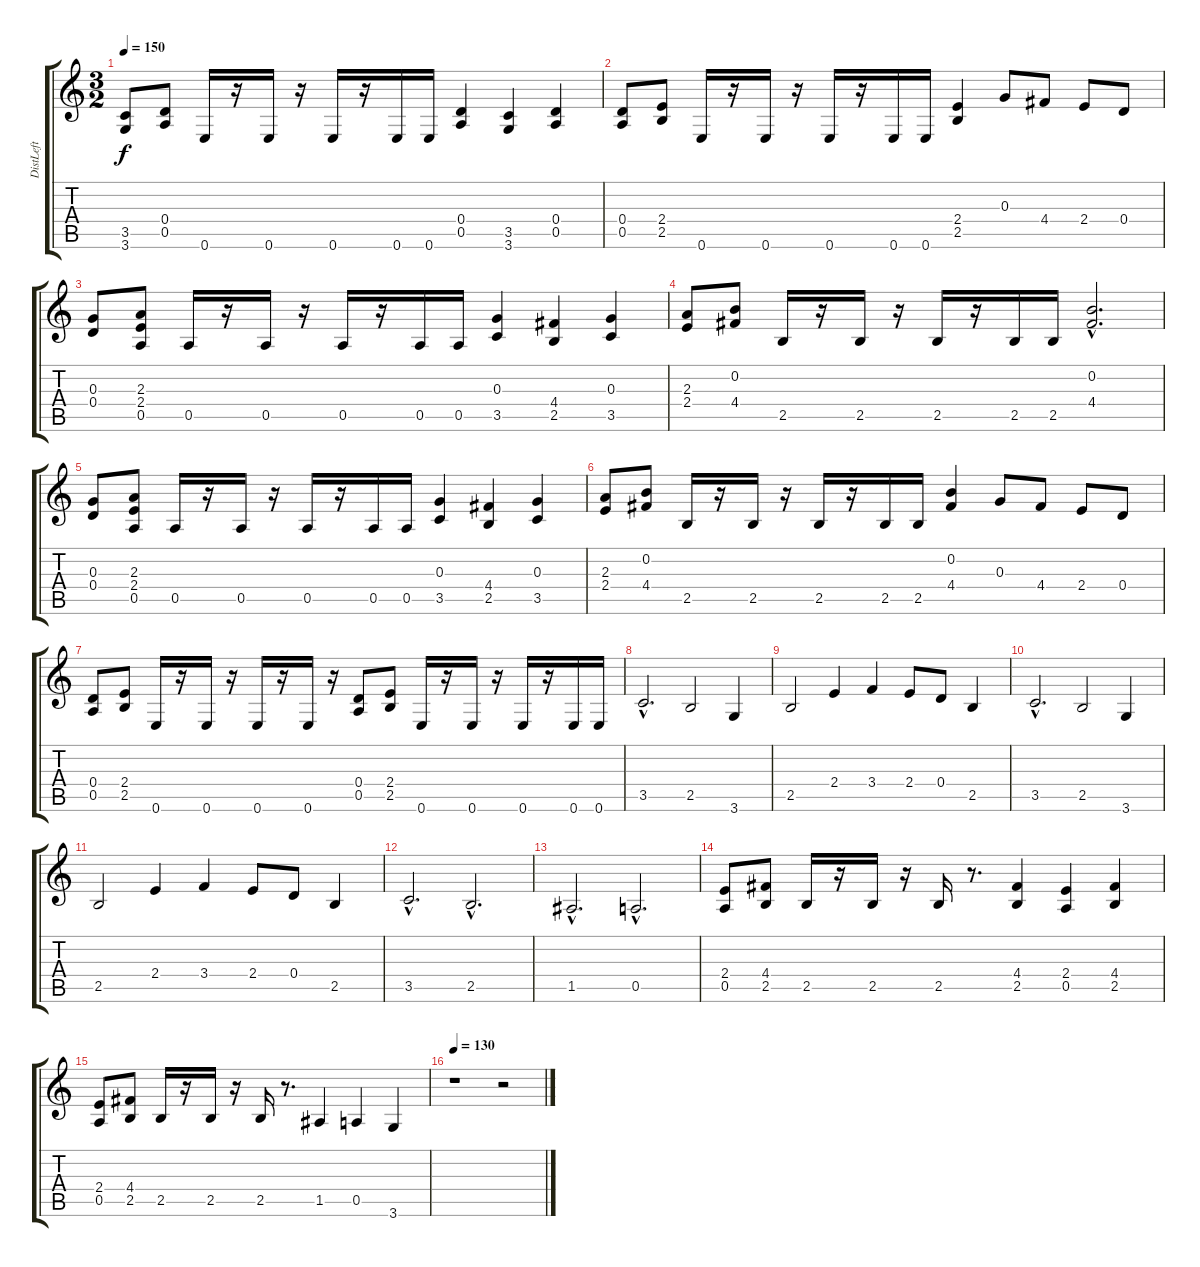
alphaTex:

\track ("DistLeft" "DistLeft") {instrument distortionguitar}
\staff {score tabs}
\tuning (E4 B3 G3 D3 A2 E2) {hide}
\ts (3 2)
\tempo 150
\clef g2
\ks c
(3.5 3.6).8{dy f} (0.4 0.5).8 0.6.16 r.16 0.6.16 r.16 0.6.16 r.16 0.6.16 0.6.16 (0.4 0.5).4 (3.5 3.6).4 (0.4 0.5).4 |
(0.4 0.5).8 (2.4 2.5).8 0.6.16 r.16 0.6.16 r.16 0.6.16 r.16 0.6.16 0.6.16 (2.4 2.5).4 0.3.8 4.4.8 2.4.8 0.4.8 |
(0.3 0.4).8 (2.3 2.4 0.5).8 0.5.16 r.16 0.5.16 r.16 0.5.16 r.16 0.5.16 0.5.16 (0.3 3.5).4 (4.4 2.5).4 (0.3 3.5).4 |
(2.3 2.4).8 (0.2 4.4).8 2.5.16 r.16 2.5.16 r.16 2.5.16 r.16 2.5.16 2.5.16 (0.2{hac} 4.4{hac}).2{d} |
(0.3 0.4).8 (2.3 2.4 0.5).8 0.5.16 r.16 0.5.16 r.16 0.5.16 r.16 0.5.16 0.5.16 (0.3 3.5).4 (4.4 2.5).4 (0.3 3.5).4 |
(2.3 2.4).8 (0.2 4.4).8 2.5.16 r.16 2.5.16 r.16 2.5.16 r.16 2.5.16 2.5.16 (0.2 4.4).4 0.3.8 4.4.8 2.4.8 0.4.8 |
(0.4 0.5).8 (2.4 2.5).8 0.6.16 r.16 0.6.16 r.16 0.6.16 r.16 0.6.16 r.16 (0.4 0.5).8 (2.4 2.5).8 0.6.16 r.16 0.6.16 r.16 0.6.16 r.16 0.6.16 0.6.16 |
3.5{hac}.2{d} 2.5.2 3.6.4 |
2.5.2 2.4.4 3.4.4 2.4.8 0.4.8 2.5.4 |
3.5{hac}.2{d} 2.5.2 3.6.4 |
2.5.2 2.4.4 3.4.4 2.4.8 0.4.8 2.5.4 |
3.5{hac}.2{d} 2.5{hac}.2{d} |
1.5{hac}.2{d} 0.5{hac}.2{d} |
(2.4 0.5).8 (4.4 2.5).8 2.5.16 r.16 2.5.16 r.16 2.5.16 r.8{d} (4.4 2.5).4 (2.4 0.5).4 (4.4 2.5).4 |
(2.4 0.5).8 (4.4 2.5).8 2.5.16 r.16 2.5.16 r.16 2.5.16 r.8{d} 1.5.4 0.5.4 3.6.4 |
\tempo 130
r.1 r.2
